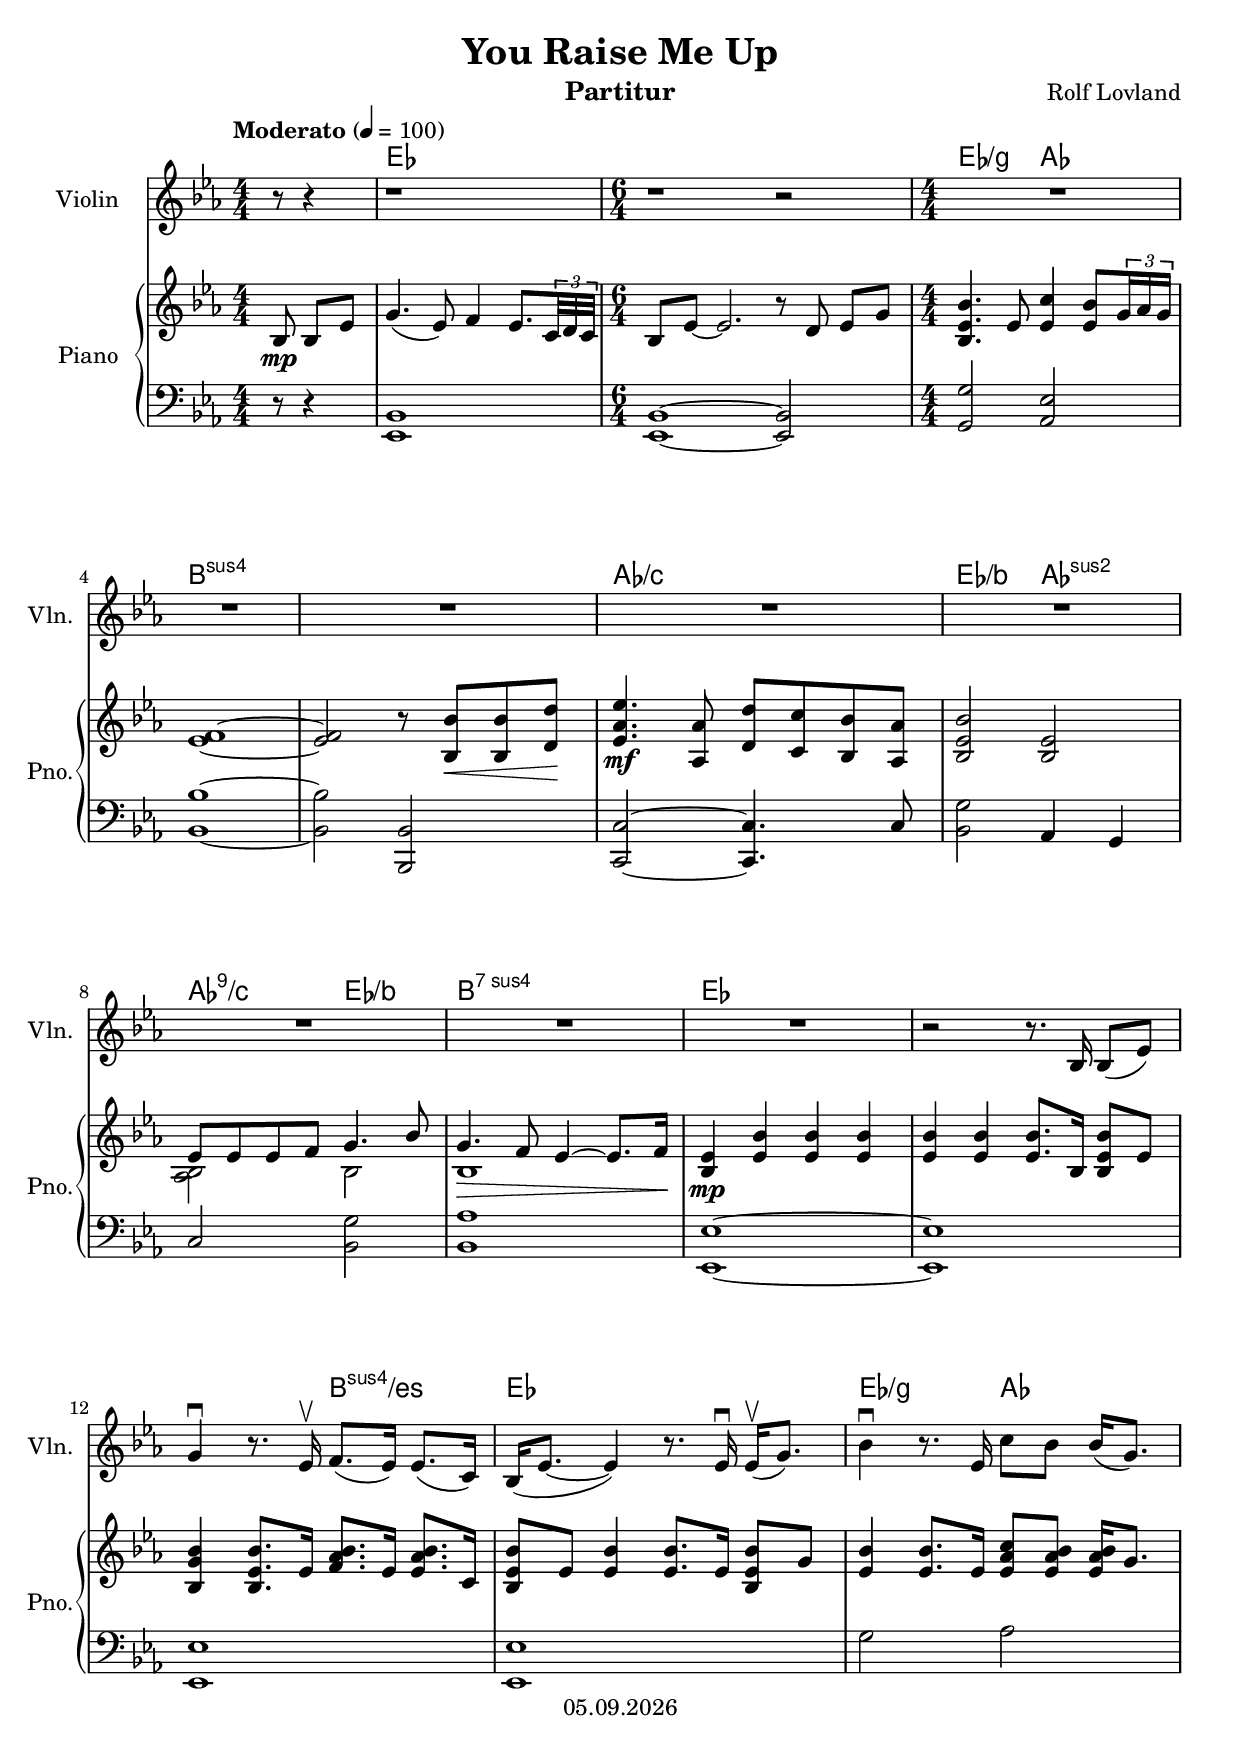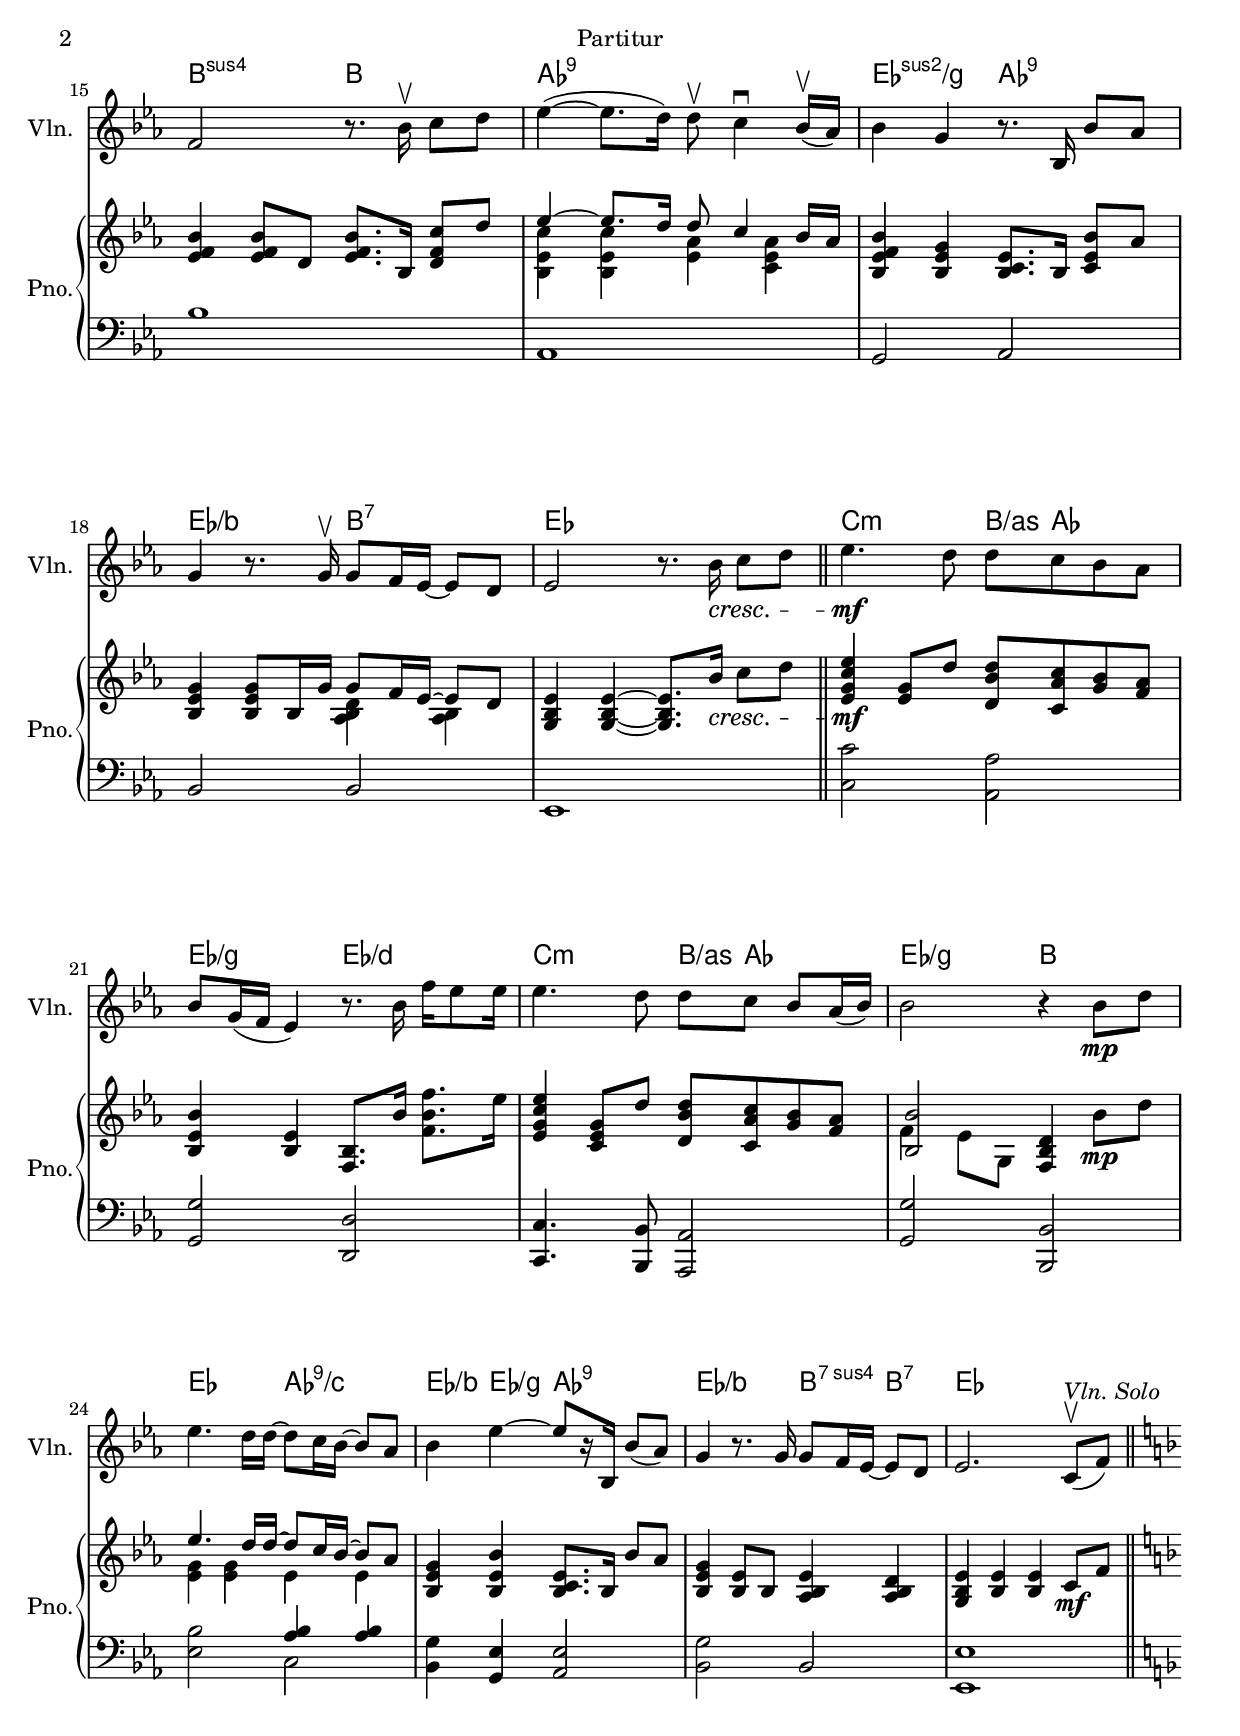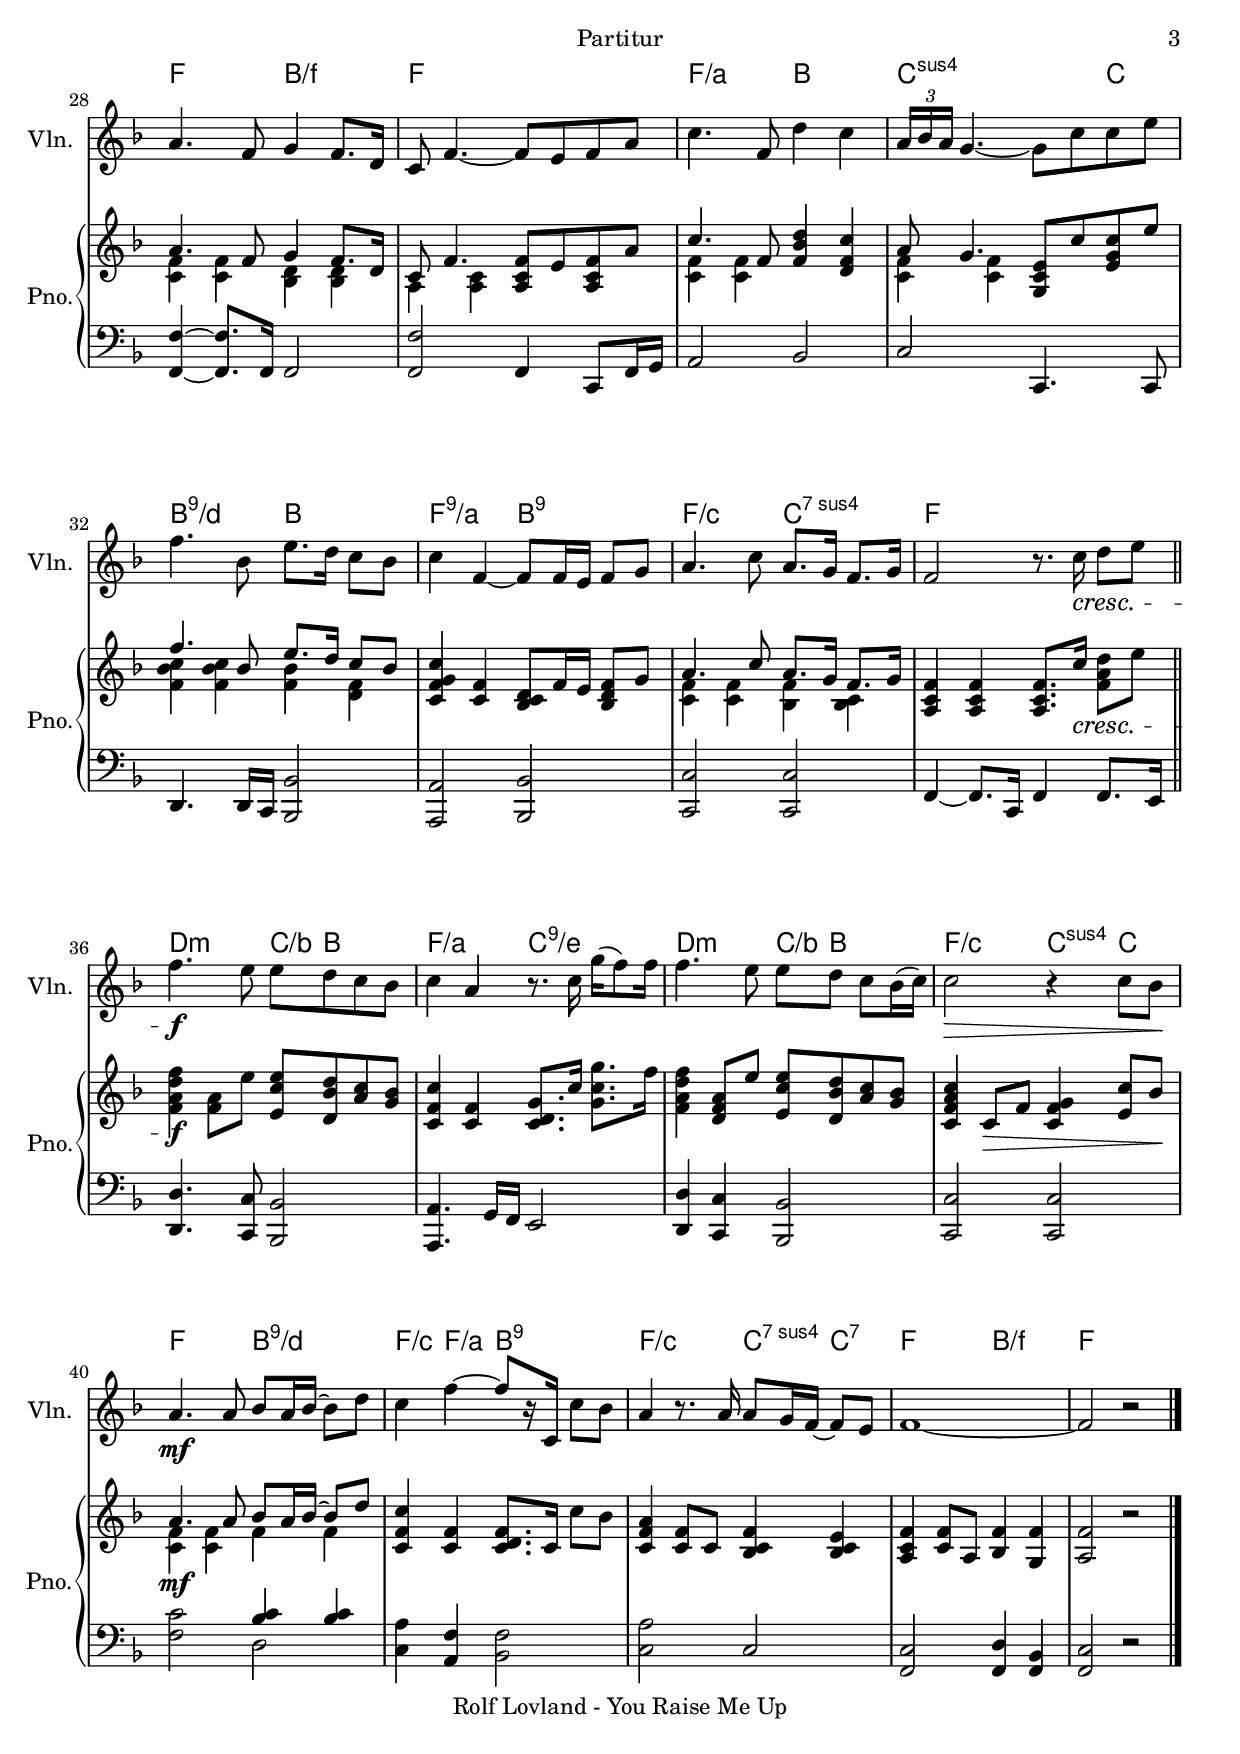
\version "2.18.2"

\version "2.18.2"

\header {
  title = "You Raise Me Up"
  subtitle = ""
  composer = "Rolf Lovland"
  opus = ""
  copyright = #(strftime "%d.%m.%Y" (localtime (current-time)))
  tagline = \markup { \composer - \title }
}

globalSettings= {
  \key es \major
  \time 4/4
  \tempo Moderato 4=100
  \mergeDifferentlyHeadedOn 
  \mergeDifferentlyDottedOn
  \numericTimeSignature
  \partial 4.
}

#(define (override-color-for-all-grobs color)
  (lambda (context)
   (let loop ((x all-grob-descriptions))
    (if (not (null? x))
     (let ((grob-name (caar x)))
      (ly:context-pushpop-property context grob-name 'color color)
      (loop (cdr x)))))))

\version "2.18.2"

\version "2.18.2"

\header {
  title = "You Raise Me Up"
  subtitle = ""
  composer = "Rolf Lovland"
  opus = ""
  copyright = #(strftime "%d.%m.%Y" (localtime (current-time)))
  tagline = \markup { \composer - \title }
}

globalSettings= {
  \key es \major
  \time 4/4
  \tempo Moderato 4=100
  \mergeDifferentlyHeadedOn 
  \mergeDifferentlyDottedOn
  \numericTimeSignature
  \partial 4.
}

#(define (override-color-for-all-grobs color)
  (lambda (context)
   (let loop ((x all-grob-descriptions))
    (if (not (null? x))
     (let ((grob-name (caar x)))
      (ly:context-pushpop-property context grob-name 'color color)
      (loop (cdr x)))))))


guitarChords = {
  \globalSettings
  \chordmode { 
    s4. | es1 | \time 6/4 s1 s2 | \time 4/4 es2/g as |
    bes1:sus4 | s1 | as1/c | es2/bes as2:sus2 |
    as2:9/c es/bes | bes1:7sus4 | es1 | s1 |
    s2 bes2:sus4/es | es1 | es2/g as |
    
    bes2:sus4 bes | as1:9 | es2:sus2/g as:9 |
    es/bes bes:7  | es1 | c2:m bes8/as as4. |
    es2/g es/d  | c2:m bes8/as as4. | es2/g bes |    
    es2 as:9/c | es4/bes es/g as2:9 | es2/bes bes4:7sus4 bes:7 | es1 |
    
    f2 bes/f | f1 | f2/a bes | c2.:sus4 c4 |
    bes2:9/d bes | f2:9/a bes:9 | f2/c c:7sus4 | f1 |
    d2:m c8/bes bes4. | f2/a c:9/e | d2:m c8/bes bes4. | f2/c c4:sus4 c |
    f2 bes:9/d | f4/c f/a bes2:9 | f2/c c4:7sus4 c:7 | f2 bes/f | f2 s2
  }
}

\version "2.18.2"

\version "2.18.2"

\header {
  title = "You Raise Me Up"
  subtitle = ""
  composer = "Rolf Lovland"
  opus = ""
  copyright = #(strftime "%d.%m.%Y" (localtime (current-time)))
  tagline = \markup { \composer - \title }
}

globalSettings= {
  \key es \major
  \time 4/4
  \tempo Moderato 4=100
  \mergeDifferentlyHeadedOn 
  \mergeDifferentlyDottedOn
  \numericTimeSignature
  \partial 4.
}

#(define (override-color-for-all-grobs color)
  (lambda (context)
   (let loop ((x all-grob-descriptions))
    (if (not (null? x))
     (let ((grob-name (caar x)))
      (ly:context-pushpop-property context grob-name 'color color)
      (loop (cdr x)))))))


violinOne = {
  \globalSettings
  \clef treble
  \relative {
    r8 r4 | r1 | \time 6/4 r1 r2 | \time 4/4 R1*8 | 
    r2 r8. bes16 bes8( es) |
    \break
    
    g4\downbow r8. es16\upbow f8.( es16) es8.( c16) |
    bes16( es8.~ es4) r8. es16\downbow es(\upbow g8.) |
    bes4\downbow r8. es,16 c'8 bes bes16( g8.) |
    \break    
    
    f2 r8. bes16\upbow c8 d |
    es4~( es8. d16) d8\upbow c4\downbow bes16\upbow( as) |    
    bes4 g r8. bes,16 bes'8 as |
    \break
    
    g4 r8. g16\upbow g8 f16 es~ es8 d |
    es2 r8. bes'16\cresc c8 d | \bar "||"
    es4.\mf d8 d c bes as |
    \break
    
    bes8 g16( f es4) r8. bes'16 f'16 es8 es16 |
    es4. d8 d c bes as16( bes) |
    bes2 r4 bes8\mp d |
    \break
    
    es4. d16 d~ d8 c16 bes~ bes8 as |
    bes4 es~ es8[ r16 bes,16] bes'8( as) |    
    g4 r8. g16 g8 f16 es~ es8 d |
    es2. c8(\upbow^\markup { \italic "Vln. Solo" } f) | \bar "||"
    \break
    
    \key f \major
    a4. f8 g4 f8. d16 |
    c8 f4.~ f8 e f a |
    c4. f,8 d'4 c |
    \tuplet 3/2 { a16 bes a } g4.~ g8 c c e |
    \break
    
    f4. bes,8 e8. d16 c8 bes |
    c4 f,~ f8 f16 e f8 g |
    a4. c8 a8. g16 f8. g16 |
    f2 r8. c'16\cresc d8 e | \bar "||" 
    \break
    
    f4.\f e8 e d c bes |
    c4 a r8. c16 g'16( f8) f16 |
    f4. e8 e d c bes16( c) |
    c2\> r4 c8 bes \! | 
    \break
    
    a4.\mf a8 bes a16 bes~ bes8 d |
    c4 f~ f8[ r16 c,]  c'8 bes |
    a4 r8. a16 a8 g16 f~ f8 e |
    f1~ | 
    f2 r2  
  }
}

\version "2.18.2"

\version "2.18.2"

\header {
  title = "You Raise Me Up"
  subtitle = ""
  composer = "Rolf Lovland"
  opus = ""
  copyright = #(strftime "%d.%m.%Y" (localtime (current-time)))
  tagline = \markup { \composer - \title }
}

globalSettings= {
  \key es \major
  \time 4/4
  \tempo Moderato 4=100
  \mergeDifferentlyHeadedOn 
  \mergeDifferentlyDottedOn
  \numericTimeSignature
  \partial 4.
}

#(define (override-color-for-all-grobs color)
  (lambda (context)
   (let loop ((x all-grob-descriptions))
    (if (not (null? x))
     (let ((grob-name (caar x)))
      (ly:context-pushpop-property context grob-name 'color color)
      (loop (cdr x)))))))


pianoTreble = {
  \globalSettings
  \clef treble
  \relative {
    bes8\mp bes[ es] |
    g4.( es8) f4 es8. \tuplet 3/2 { c32 d c }  | 
    \time 6/4 bes8 es~ es2. r8 d8 es[ g] |
    \time 4/4 <bes, es bes'>4. es8 <es c'>4  <es bes'>8 \tuplet 3/2 { g16 as g } | 
    \break
    
    <es f>1~ |
    <es f>2 r8 <bes bes'>8 \< <bes bes'> <d d'> \! |
    <es as es'>4.\mf <as, as'>8 <d d'> <c c'> <bes bes'> <as as'> |
    <bes es bes'>2 <bes es> | 
    \break
    
    << { es8 es es f g4. bes8 } \\ { <as, bes>2 bes } >> |
    << { g'4.\> f8 es4~ es8. f16 \! } \\ { bes,1 } >> |
    <bes es>4\mp <es bes'> <es bes'> <es bes'> |
    <es bes'> <es bes'> <es bes'>8. bes16 <bes es bes'>8 es |
    \break
    
    <bes g' bes>4 <bes es bes'>8. es16 <f as bes>8. es16 <es as bes>8. c16 |
    <bes es bes'>8 es <es bes'>4 <es bes'>8. es16 <bes es bes'>8 g' |
    <es bes'>4 <es bes'>8. es16 <es as c>8 <es as bes> <es as bes>16 g8. |
    \break    
    
    <es f bes>4 <es f bes>8 d <es f bes>8. bes16 <d f c'>8 d' |
    << {es4~ es8. d16 d8 c4 bes16 as} \\ { <es bes c'>4 <es bes c'> <es as> <c es as> } >> |
    <bes es f bes> <bes es g> <bes c es>8. bes16 <c es bes'>8 as' |
    \break
    
    <bes, es g>4 <bes es g>8 bes16 g' << {g8 f16 es~ es8 d} \\ {<as bes d>4 <as bes>} >> |
    <g bes es>4 <g bes es>4~ <g bes es>8. bes'16\cresc c8 d | \bar "||"
    <es, g c es>4\mf <es g>8 d' <d, bes' d> <c as' c> <g' bes> <f as> |
    \break
    
    <bes, es bes'>4 <bes es> <bes f>8. bes'16 <f bes f'>8. es'16 |
    <es, g c es>4 <c es g>8 d' <d, bes' d>8 <c as' c> <g' bes> <f as> |
    << {<bes, bes'>2 <f bes d>4 } \\ { f'4 es8 g, } >> bes'8\mp d |
    \break
    
    << { es4. d16 d~ d8 c16 bes~ bes8 as } \\ { <es g>4 <es g> es es } >> |
    <bes es g>4 <bes es bes'> <bes c es>8. bes16 bes'8 as |
    <bes, es g>4 <bes es>8 bes <as bes es>4 <as bes d> |
    <g bes es>4 <bes es> <bes es> c8\mf f | \bar "||"
    \break
    
    \key f \major
    << { a4. f8 g4 f8. d16 } \\ { <c f>4 <c f> <bes d> <bes d> } >> |
    << {c8 f4.} \\ {a,4 <a c>} >> <a c f>8 e' <a, c f> a' |
    << {c4. f,8} \\ { <c f>4 <c f> } >> <f bes d> <d f c'> |
    << {a'8 g4.} \\ {<c, f>4 <c f>} >> <g c e>8 c' <e, g c> e' |
    \break
    
    << {f4. bes,8 e8. d16 c8 bes } \\ { <f bes c>4 <f bes c> <f bes> <d f> } >> |
    <c f g c> <c f> <bes c d>8 f'16 e <bes d f>8 g' |
    << {a4. c8 a8. g16 f8. g16} \\ {<c, f>4 <c f> <bes f'> <bes c>} >> |
    <a c f>4 <a c f> <a c f>8. c'16\cresc <f, a d>8 e' | \bar "||" 
    \break
    
    <f, a d f>4\f <f a>8 e' <e, c' e> <d bes' d> <a' c> <g bes> |
    <c, f c'>4 <c f> <c d g>8. c'16 <g c g'>8. f'16 |
    <f, a d f>4 <d f a>8 e' <e, c' e> <d bes' d> <a' c> <g bes> |
    <c, f a c>4 c8\> f <c f g>4 <e c'>8 bes'\! | 
    \break
    
    << {a4.\mf a8 bes a16 bes~ bes8 d} \\ { <c, f>4 <c f> f f } >> |
    <c f c'> <c f> <c d f>8. c16 c'8 bes |
    <c, f a>4 <c f>8 c <bes c f>4 <bes c e> |
    <a c f>4 <c f>8 a <bes f'>4 <g f'> |
    <a f'>2 r |    
    
    \bar "|."
  }
}

pianoBass = {
  \globalSettings
  \clef bass
  \relative {
    
    r8 r4 |
    <es, bes'>1 |
    \time 6/4 <es bes'>~ <es bes'>2 |
    \time 4/4 <g g'>2 <as es'> | 
    \break
    
    <bes bes'>1~ |
    <bes bes'>2 <bes, bes'> |
    <c c'>2~ <c c'>4. c'8 |
    <bes g'>2 as4 g |
    \break
    
    c2 <bes g'> | 
    <bes as'>1 |
    <es, es'>1~ |
    <es es'>1
    \break
    
    <es es'>1 |
    <es es'>1 |
    g'2 as |
    \break
    
    bes1 |
    as, |
    g2 as |
    \break
    
    bes2 bes | 
    es,1 | \bar "||"    
    <c' c'>2 <as as'> |
    \break
    
    <g g'>2 <d d'> |
    <c c'>4. <bes bes'>8 <as as'>2 |
    <g' g'>2 <bes, bes'> | 
    \break
    
    <es' bes'>2 << {<as bes>4 <as bes>} \\ {c,2} >> |
    <bes g'>4 <g es'> <as es'>2 |
    <bes g'>2 bes |
    <es, es'>1 | \bar "||"
    \break
    
    \key f \major
    <f f'>4~ <f f'>8. f16 f2 |
    <f f'>2 f4 c8 f16 g |
    a2 bes | 
    c2 c,4. c8 |
    \break
    
    d4. d16 c <bes bes'>2 |
    <a a'>2 <bes bes'>2 |
    <c c'>2 <c c'> |
    f4~ f8. c16 f4 f8. e16 | \bar "||"
    \break
    
    <d d'>4. <c c'>8 <bes bes'>2 |
    <a a'>4. g'16 f e2 |
    <d d'>4 <c c'>4 <bes bes'>2 |
    <c c'>2 <c c'> |
    \break
    
    <f' c'>2 << { <bes c>4 <bes c> } \\ { d,2 } >> |
    <c a'>4 <a f'> <bes f'>2 |
    <c a'>2 c |
    <f, c'>2 <f d'>4 <f bes> |
    <f c'>2 r2 | 
    \bar "|."
    
  }
}


\header {
  instrument = "Partitur"
}

\score {
  <<
    \new ChordNames { \germanChords \guitarChords }
    \new Staff \with { instrumentName = "Violin" shortInstrumentName = "Vln." } { \violinOne }
    \new PianoStaff \with { instrumentName = "Piano" shortInstrumentName = "Pno." } { << \new Staff { \pianoTreble } \new Staff { \pianoBass } >> }        
  >>
  \layout {
    indent = 1.5\cm
    short-indent = 0.5\cm
  }
}